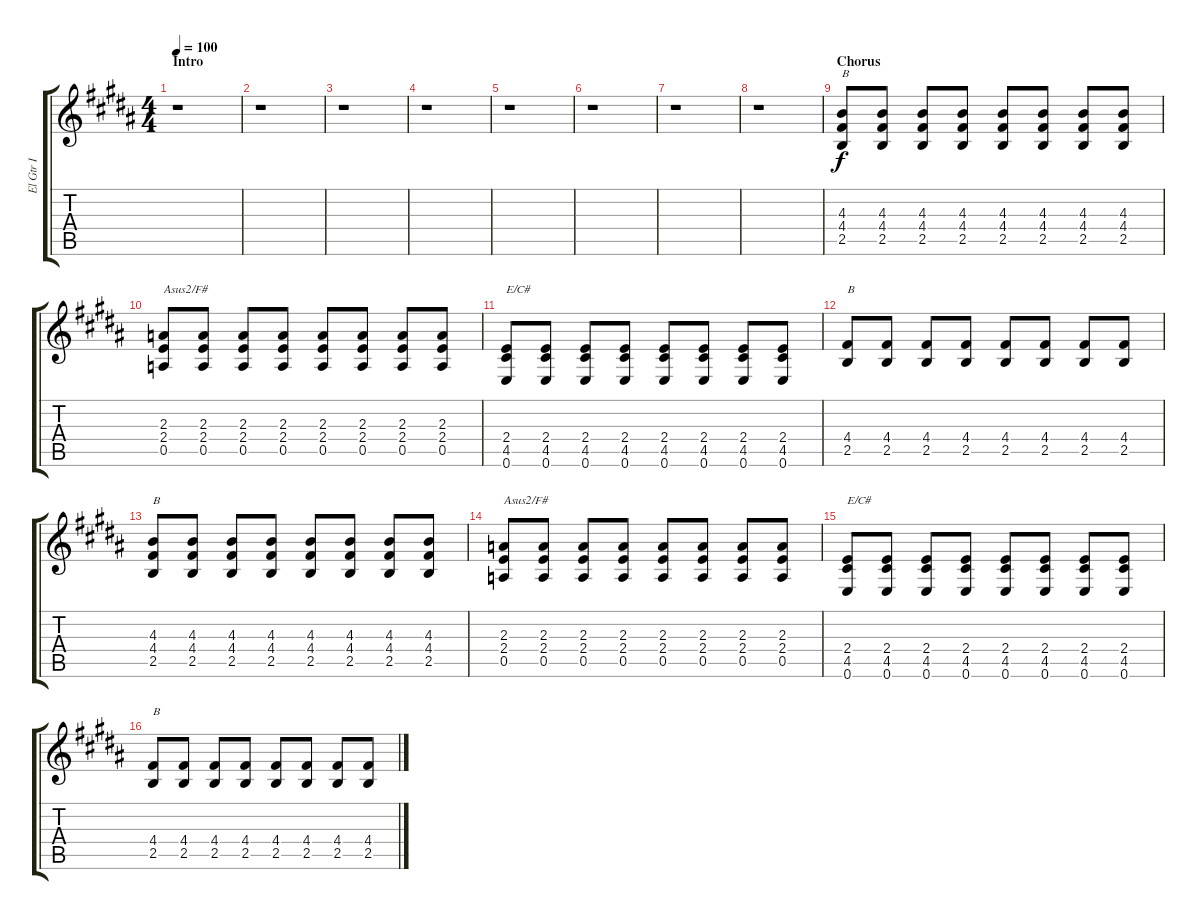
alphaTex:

\track ("El Gtr I" "El Gtr I") {instrument overdrivenguitar}
\staff {score tabs}
\tuning (E4 B3 G3 D3 A2 E2) {hide}
\ts (4 4)
\section ("" "Intro")
\tempo 100
\clef g2
\ks b
r.1{dy f instrument overdrivenguitar} |
r.1 |
r.1 |
r.1 |
r.1 |
r.1 |
r.1 |
r.1 |
\section ("" "Chorus")
(4.3 4.4 2.5).8{txt "B"} (4.3 4.4 2.5).8 (4.3 4.4 2.5).8 (4.3 4.4 2.5).8 (4.3 4.4 2.5).8 (4.3 4.4 2.5).8 (4.3 4.4 2.5).8 (4.3 4.4 2.5).8 |
(2.3 2.4 0.5).8{txt "Asus2/F#"} (2.3 2.4 0.5).8 (2.3 2.4 0.5).8 (2.3 2.4 0.5).8 (2.3 2.4 0.5).8 (2.3 2.4 0.5).8 (2.3 2.4 0.5).8 (2.3 2.4 0.5).8 |
(2.4 4.5 0.6).8{txt "E/C#"} (2.4 4.5 0.6).8 (2.4 4.5 0.6).8 (2.4 4.5 0.6).8 (2.4 4.5 0.6).8 (2.4 4.5 0.6).8 (2.4 4.5 0.6).8 (2.4 4.5 0.6).8 |
(4.4 2.5).8{txt "B"} (4.4 2.5).8 (4.4 2.5).8 (4.4 2.5).8 (4.4 2.5).8 (4.4 2.5).8 (4.4 2.5).8 (4.4 2.5).8 |
(4.3 4.4 2.5).8{txt "B"} (4.3 4.4 2.5).8 (4.3 4.4 2.5).8 (4.3 4.4 2.5).8 (4.3 4.4 2.5).8 (4.3 4.4 2.5).8 (4.3 4.4 2.5).8 (4.3 4.4 2.5).8 |
(2.3 2.4 0.5).8{txt "Asus2/F#"} (2.3 2.4 0.5).8 (2.3 2.4 0.5).8 (2.3 2.4 0.5).8 (2.3 2.4 0.5).8 (2.3 2.4 0.5).8 (2.3 2.4 0.5).8 (2.3 2.4 0.5).8 |
(2.4 4.5 0.6).8{txt "E/C#"} (2.4 4.5 0.6).8 (2.4 4.5 0.6).8 (2.4 4.5 0.6).8 (2.4 4.5 0.6).8 (2.4 4.5 0.6).8 (2.4 4.5 0.6).8 (2.4 4.5 0.6).8 |
(4.4 2.5).8{txt "B"} (4.4 2.5).8 (4.4 2.5).8 (4.4 2.5).8 (4.4 2.5).8 (4.4 2.5).8 (4.4 2.5).8 (4.4 2.5).8
